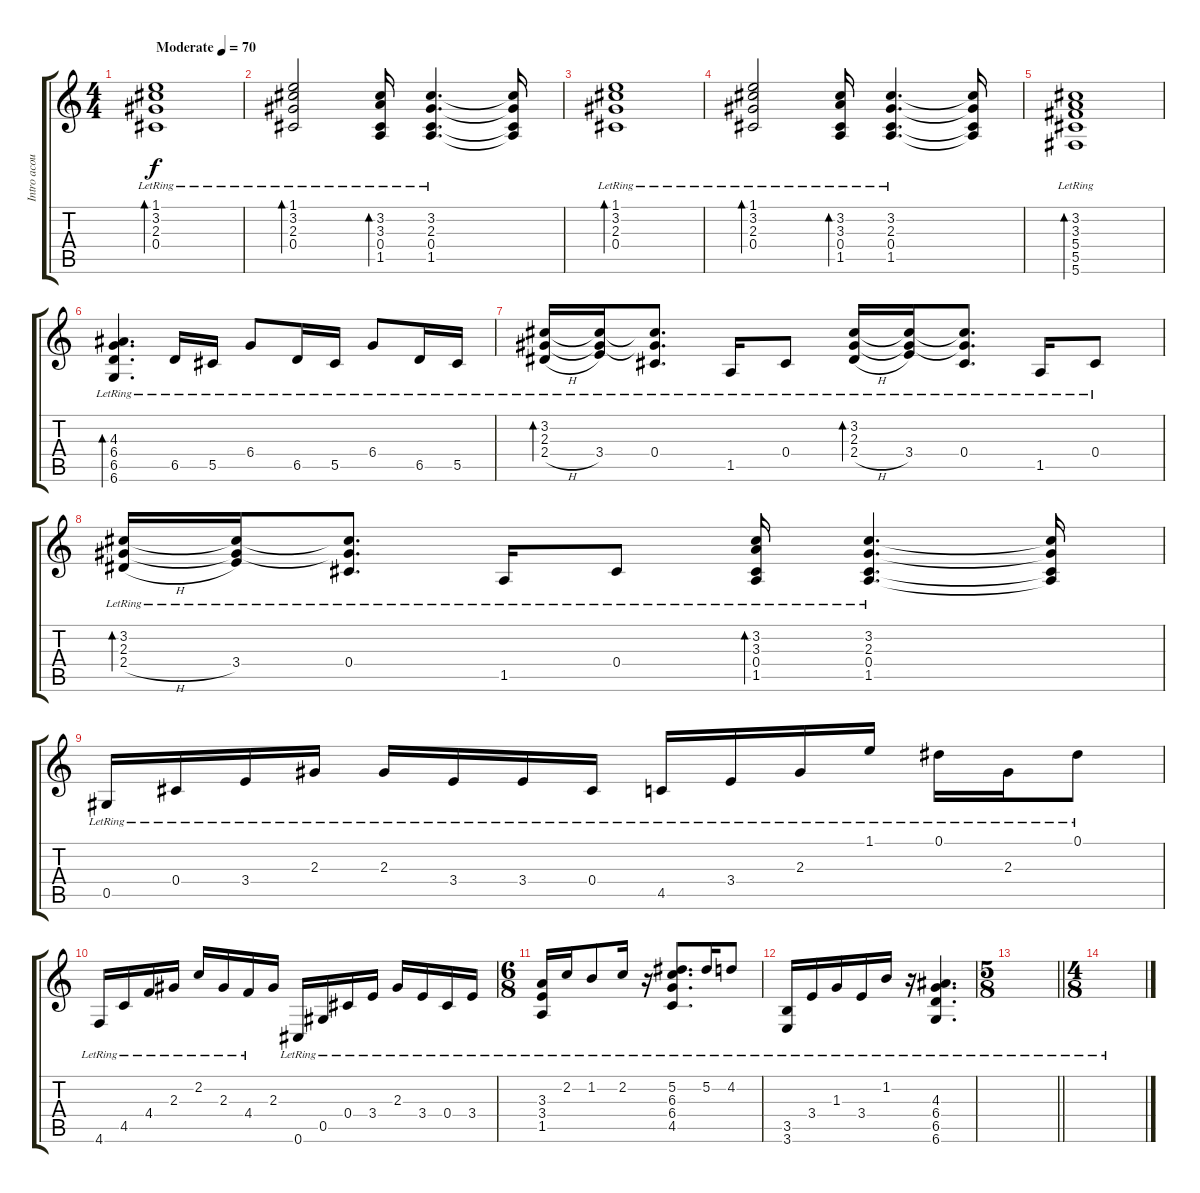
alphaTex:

\track ("Intro acoustic guitar" "Intro acou") {instrument acousticguitarsteel}
\staff {score tabs}
\tuning (Eb4 Bb3 Gb3 Db3 Ab2 Db2) {hide}
\ts (4 4)
\tempo (70 "Moderate")
\clef g2
\ks c
(1.1{lr} 3.2{lr} 2.3{lr} 0.4{lr}).1{bd 120 dy f instrument acousticguitarsteel} |
(1.1{lr} 3.2{lr} 2.3{lr} 0.4{lr}).2{bd 120} (3.2{lr} 3.3{lr} 0.4{lr} 1.5{lr}).16{bd 120} (3.2{lr} 2.3{lr} 0.4{lr} 1.5{lr}).4{d} (3.2{t} 2.3{t} 0.4{t} 1.5{t}).16 |
(1.1{lr} 3.2{lr} 2.3{lr} 0.4{lr}).1{bd 120} |
(1.1{lr} 3.2{lr} 2.3{lr} 0.4{lr}).2{bd 120} (3.2{lr} 3.3{lr} 0.4{lr} 1.5{lr}).16{bd 120} (3.2{lr} 2.3{lr} 0.4{lr} 1.5{lr}).4{d} (3.2{t} 2.3{t} 0.4{t} 1.5{t}).16 |
(3.2{lr} 3.3{lr} 5.4{lr} 5.5{lr} 5.6{lr}).1{bd 120} |
(4.3{lr} 6.4{lr} 6.5{lr} 6.6{lr}).4{d bd 120} 6.5{lr}.16 5.5{lr}.16 6.4{lr}.8 6.5{lr}.16 5.5{lr}.16 6.4{lr}.8 6.5{lr}.16 5.5{lr}.16 |
(3.2{lr} 2.3{lr} 2.4{h lr}).16{bd 120} (3.2{t} 2.3{t} 3.4{lr}).16 (3.2{t} 2.3{t} 0.4{lr}).8{d} 1.5{lr}.16 0.4{lr}.8 (3.2{lr} 2.3{lr} 2.4{h lr}).16{bd 120} (3.2{t} 2.3{t} 3.4{lr}).16 (3.2{t} 2.3{t} 0.4{lr}).8{d} 1.5{lr}.16 0.4{lr}.8 |
(3.2{lr} 2.3{lr} 2.4{h lr}).16{bd 120} (3.2{t} 2.3{t} 3.4{lr}).16 (3.2{t} 2.3{t} 0.4{lr}).8{d} 1.5{lr}.16 0.4{lr}.8 (3.2{lr} 3.3{lr} 0.4{lr} 1.5{lr}).16{bd 120} (3.2{lr} 2.3{lr} 0.4{lr} 1.5{lr}).4{d} (3.2{t} 2.3{t} 0.4{t} 1.5{t}).16 |
0.5{lr}.16 0.4{lr}.16 3.4{lr}.16 2.3{lr}.16 2.3{lr}.16 3.4{lr}.16 3.4{lr}.16 0.4{lr}.16 4.5{lr}.16 3.4{lr}.16 2.3{lr}.16 1.1{lr}.16 0.1{lr}.16 2.3{lr}.16 0.1{lr}.8 |
4.6{lr}.16 4.5{lr}.16 4.4{lr}.16 2.3{lr}.16 2.2{lr}.16 2.3{lr}.16 4.4{lr}.16 2.3.16 0.6{lr}.16 0.5{lr}.16 0.4{lr}.16 3.4{lr}.16 2.3{lr}.16 3.4{lr}.16 0.4{lr}.16 3.4{lr}.16 |
\ts (6 8)
(3.3{lr} 3.4{lr} 1.5{lr}).16 2.2{lr}.16 1.2{lr}.8 2.2{lr}.16 r.16 (5.2{lr} 6.3{lr} 6.4{lr} 4.5{lr}).8{d} 5.2{lr}.16 4.2{lr}.8 |
(3.5{lr} 3.6{lr}).16 3.4{lr}.16 1.3{lr}.16 3.4{lr}.16 1.2{lr}.16 r.16 (4.3{lr} 6.4{lr} 6.5{lr} 6.6{lr}).4{d} |
\ts (5 8)
\barLineRight lightlight
|
\ts (4 8)
